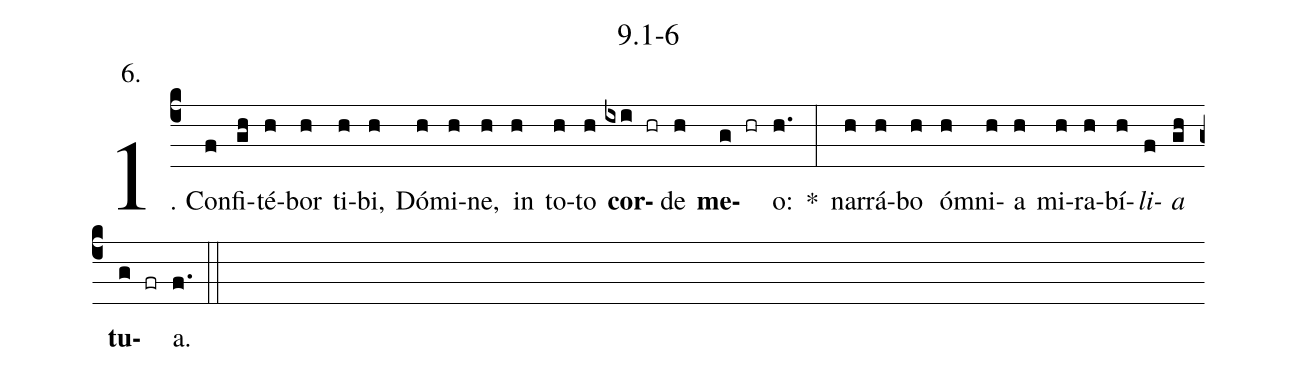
name: 9.1-6;
annotation: 6.;
%%
(c4)1. Con(f)fi(gh)té(h)bor(h) ti(h)bi,(h) Dó(h)mi(h)ne,(h) in(h) to(h)to(h) <b>cor</b>(ixi hr)de(h) <b>me</b>(g hr)o:(h.) *(:) nar(h)rá(h)bo(h) óm(h)ni(h)a(h) mi(h)ra(h)bí(h)<i>li</i>(f)<i>a</i>(gh) <b>tu</b>(g fr)a.(f.) (::)
